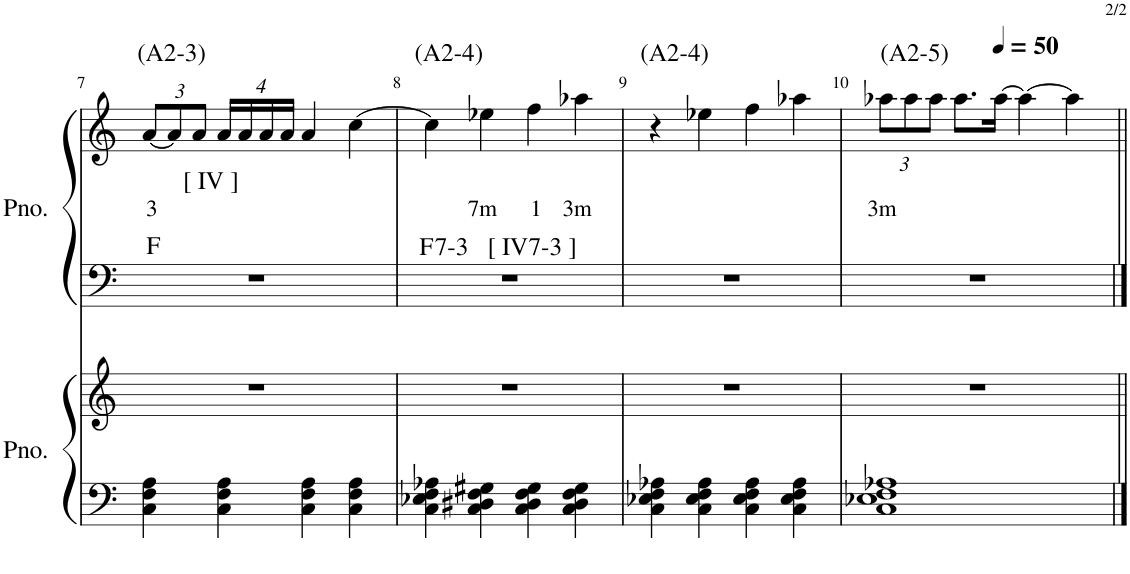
**kern	**kern	**kern	**kern	**text	**harte
*part2	*part2	*part1	*part1	*part1	*part1
*staff4	*staff3	*staff2	*staff1	*staff1	*
*I"ピアノ	*	*I"ピアノ	*	*	*
!!LO:PB:g=z
*clefF4	*clefG2	*clefF4	*clefG2	*	*
*k[]	*k[]	*k[]	*k[]	*	*
*M4/4	*M4/4	*M4/4	*M4/4	*	*
*	*	*	*Xbrackettup	*	*
=7	=7	=7	=7	=7	=7
!	!	!	!LO:TX:a:t=(A2-3)	!	!
!	!	!	!LO:TX:b:t=[ Ⅳ ]	!	!
!	!	!	!	!LO:LY:b	!
4C\ 4F\ 4A\	1r	1r	[12a/L	3	F:maj
.	.	.	12a/]	.	.
.	.	.	12a/J	.	.
4C\ 4F\ 4A\	.	.	16a/LL	.	.
.	.	.	16a/	.	.
.	.	.	16a/	.	.
.	.	.	16a/JJ	.	.
4C\ 4F\ 4A\	.	.	4a/	.	.
4C\ 4F\ 4A\	.	.	[4cc\	.	.
=8	=8	=8	=8	=8	=8
!	!	!	!LO:TX:a:t=(A2-4)	!	!
!	!	!	!LO:TX:b:t=[ Ⅳ7-3 ]	!	!LO:H:kt=7
4C\ 4E-X\ 4F\ 4A-X\	1r	1r	4cc\]	.	F:7(b3)
!	!	!	!	!LO:LY:b	!
4C\ 4D#X\ 4F\ 4G#X\	.	.	4ee-X\	7m	.
!	!	!	!	!LO:LY:b	!
4C\ 4D#\ 4F\ 4G#\	.	.	4ff\	1	.
!	!	!	!	!LO:LY:b	!
4C\ 4D#\ 4F\ 4G#\	.	.	4aa-X\	3m	.
=9	=9	=9	=9	=9	=9
!	!	!	!LO:TX:a:t=(A2-4)	!	!
4C\ 4E-X\ 4F\ 4A-X\	1r	1r	4r	.	.
4C\ 4E-\ 4F\ 4A-\	.	.	4ee-X\	.	.
4C\ 4E-\ 4F\ 4A-\	.	.	4ff\	.	.
4C\ 4E-\ 4F\ 4A-\	.	.	4aa-X\	.	.
=10	=10	=10	=10	=10	=10
!	!	!	!LO:TX:a:t=(A2-5)	!	!
!	!	!	!	!LO:LY:b	!
1C 1E-X 1F 1A-X	1r	1r	12aa-X\L	3m	.
.	.	.	12aa-\	.	.
.	.	.	12aa-\J	.	.
.	.	.	8.aa-\L	.	.
*	*	*	*MM50	*	*
.	.	.	[16aa-\Jk	.	.
.	.	.	4aa-\_	.	.
.	.	.	4aa-\]	.	.
=||	=||	=||	=||	=||	=||
*-	*-	*-	*-	*-	*-
